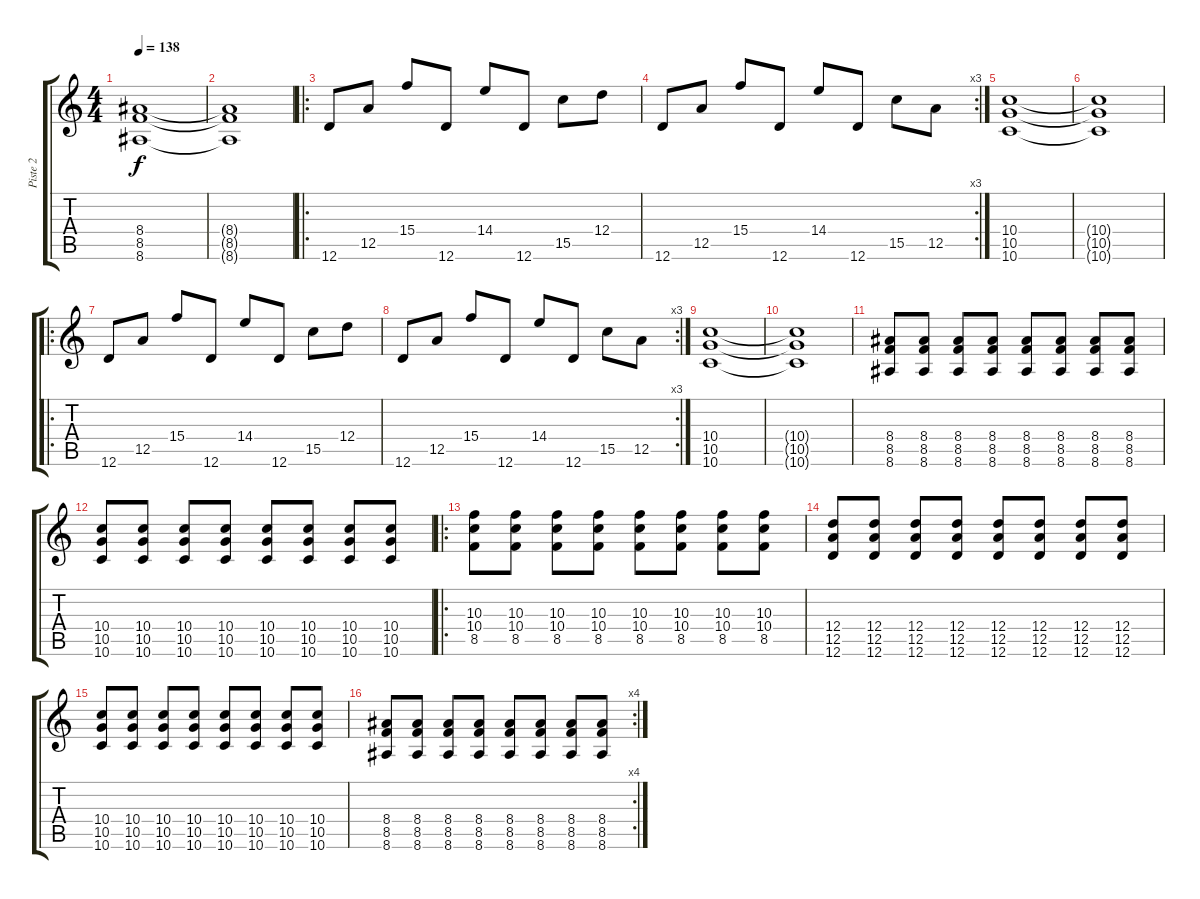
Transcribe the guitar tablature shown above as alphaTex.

\track ("Piste 2" "Piste 2") {instrument overdrivenguitar}
\staff {score tabs}
\tuning (E4 B3 G3 D3 A2 D2) {hide}
\ts (4 4)
\tempo 138
\clef g2
\ks c
(8.4 8.5 8.6).1{dy f} |
(8.4{t} 8.5{t} 8.6{t}).1 |
\ro
12.6.8 12.5.8 15.4.8 12.6.8 14.4.8 12.6.8 15.5.8 12.4.8 |
\rc 3
12.6.8 12.5.8 15.4.8 12.6.8 14.4.8 12.6.8 15.5.8 12.5.8 |
(10.4 10.5 10.6).1 |
(10.4{t} 10.5{t} 10.6{t}).1 |
\ro
12.6.8 12.5.8 15.4.8 12.6.8 14.4.8 12.6.8 15.5.8 12.4.8 |
\rc 3
12.6.8 12.5.8 15.4.8 12.6.8 14.4.8 12.6.8 15.5.8 12.5.8 |
(10.4 10.5 10.6).1 |
(10.4{t} 10.5{t} 10.6{t}).1 |
(8.4 8.5 8.6).8 (8.4 8.5 8.6).8 (8.4 8.5 8.6).8 (8.4 8.5 8.6).8 (8.4 8.5 8.6).8 (8.4 8.5 8.6).8 (8.4 8.5 8.6).8 (8.4 8.5 8.6).8 |
(10.4 10.5 10.6).8 (10.4 10.5 10.6).8 (10.4 10.5 10.6).8 (10.4 10.5 10.6).8 (10.4 10.5 10.6).8 (10.4 10.5 10.6).8 (10.4 10.5 10.6).8 (10.4 10.5 10.6).8 |
\ro
(10.3 10.4 8.5).8 (10.3 10.4 8.5).8 (10.3 10.4 8.5).8 (10.3 10.4 8.5).8 (10.3 10.4 8.5).8 (10.3 10.4 8.5).8 (10.3 10.4 8.5).8 (10.3 10.4 8.5).8 |
(12.4 12.5 12.6).8 (12.4 12.5 12.6).8 (12.4 12.5 12.6).8 (12.4 12.5 12.6).8 (12.4 12.5 12.6).8 (12.4 12.5 12.6).8 (12.4 12.5 12.6).8 (12.4 12.5 12.6).8 |
(10.4 10.5 10.6).8 (10.4 10.5 10.6).8 (10.4 10.5 10.6).8 (10.4 10.5 10.6).8 (10.4 10.5 10.6).8 (10.4 10.5 10.6).8 (10.4 10.5 10.6).8 (10.4 10.5 10.6).8 |
\rc 4
(8.4 8.5 8.6).8 (8.4 8.5 8.6).8 (8.4 8.5 8.6).8 (8.4 8.5 8.6).8 (8.4 8.5 8.6).8 (8.4 8.5 8.6).8 (8.4 8.5 8.6).8 (8.4 8.5 8.6).8
